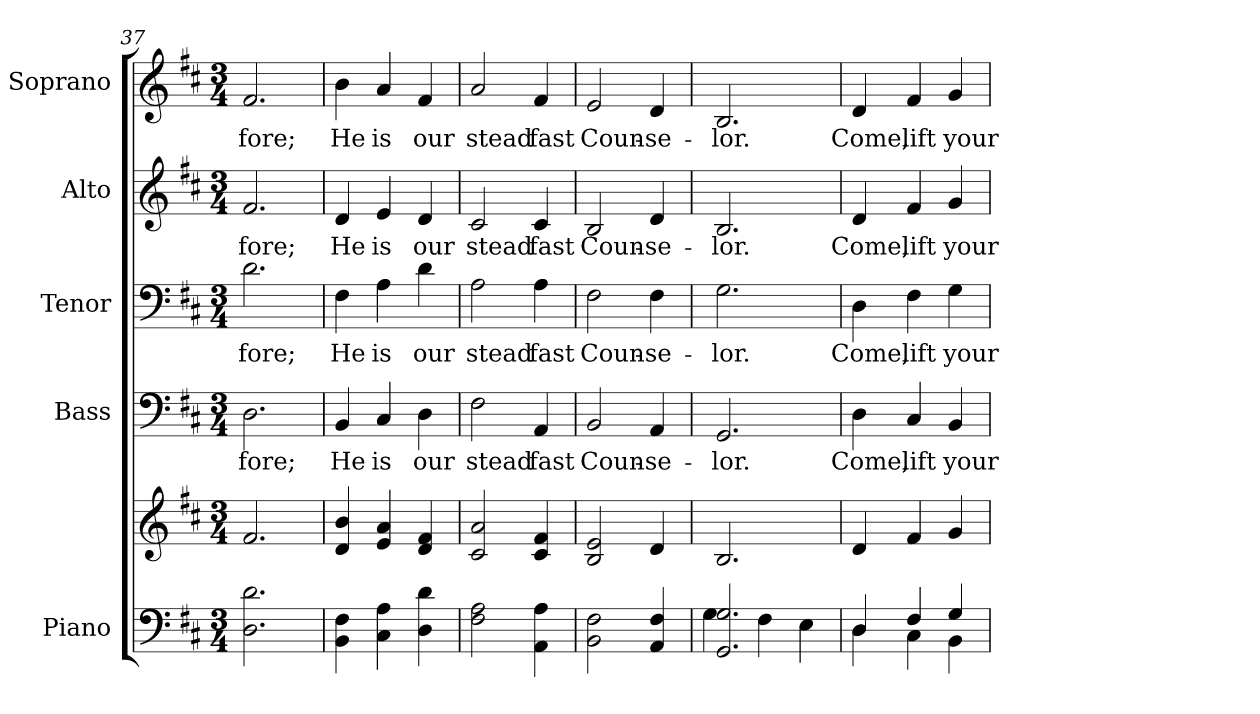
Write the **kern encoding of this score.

**kern	**kern	**kern	**text	**kern	**text	**kern	**text	**kern	**text
*part5	*part5	*part4	*part4	*part3	*part3	*part2	*part2	*part1	*part1
*staff6	*staff5	*staff4	*staff4	*staff3	*staff3	*staff2	*staff2	*staff1	*staff1
*I"Piano	*	*I"Bass	*	*I"Tenor	*	*I"Alto	*	*I"Soprano	*
*I'Pno.	*	*I'B.	*	*I'T.	*	*I'A.	*	*I'S.	*
!!LO:PB:g=z
*clefF4	*clefG2	*clefF4	*	*clefF4	*	*clefG2	*	*clefG2	*
*k[f#c#]	*k[f#c#]	*k[f#c#]	*	*k[f#c#]	*	*k[f#c#]	*	*k[f#c#]	*
*D:	*D:	*D:	*	*D:	*	*D:	*	*D:	*
*M3/4	*M3/4	*M3/4	*	*M3/4	*	*M3/4	*	*M3/4	*
=37	=37	=37	=37	=37	=37	=37	=37	=37	=37
!	!	!	!LO:LY:b:color=#000000	!	!	!	!	!	!
!	!	!	!	!	!LO:LY:b:color=#000000	!	!	!	!
!	!	!	!	!	!	!	!LO:LY:b:color=#000000	!	!
!	!	!	!	!	!	!	!	!	!LO:LY:b:color=#000000
2.Di\ 2.di	2.f#i/	2.Di\	fore;	2.di\	fore;	2.f#i/	fore;	2.f#i/	fore;
=38	=38	=38	=38	=38	=38	=38	=38	=38	=38
!	!	!	!LO:LY:b:color=#000000	!	!	!	!	!	!
!	!	!	!	!	!LO:LY:b:color=#000000	!	!	!	!
!	!	!	!	!	!	!	!LO:LY:b:color=#000000	!	!
!	!	!	!	!	!	!	!	!	!LO:LY:b:color=#000000
4BBi\ 4F#i	4di/ 4bi	4BBi/	He	4F#i\	He	4di/	He	4bi\	He
!	!	!	!LO:LY:b:color=#000000	!	!	!	!	!	!
!	!	!	!	!	!LO:LY:b:color=#000000	!	!	!	!
!	!	!	!	!	!	!	!LO:LY:b:color=#000000	!	!
!	!	!	!	!	!	!	!	!	!LO:LY:b:color=#000000
4C#i\ 4Ai	4ei/ 4ai	4C#i/	is	4Ai\	is	4ei/	is	4ai/	is
!	!	!	!LO:LY:b:color=#000000	!	!	!	!	!	!
!	!	!	!	!	!LO:LY:b:color=#000000	!	!	!	!
!	!	!	!	!	!	!	!LO:LY:b:color=#000000	!	!
!	!	!	!	!	!	!	!	!	!LO:LY:b:color=#000000
4Di\ 4di	4di/ 4f#i	4Di\	our	4di\	our	4di/	our	4f#i/	our
=39	=39	=39	=39	=39	=39	=39	=39	=39	=39
!	!	!	!LO:LY:b:color=#000000	!	!	!	!	!	!
!	!	!	!	!	!LO:LY:b:color=#000000	!	!	!	!
!	!	!	!	!	!	!	!LO:LY:b:color=#000000	!	!
!	!	!	!	!	!	!	!	!	!LO:LY:b:color=#000000
2F#i\ 2Ai	2c#i/ 2ai	2F#i\	stead	2Ai\	stead	2c#i/	stead	2ai/	stead
!	!	!	!LO:LY:b:color=#000000	!	!	!	!	!	!
!	!	!	!	!	!LO:LY:b:color=#000000	!	!	!	!
!	!	!	!	!	!	!	!LO:LY:b:color=#000000	!	!
!	!	!	!	!	!	!	!	!	!LO:LY:b:color=#000000
4AAi\ 4Ai	4c#i/ 4f#i	4AAi/	fast	4Ai\	fast	4c#i/	fast	4f#i/	fast
!!LO:PB:g=z
=40	=40	=40	=40	=40	=40	=40	=40	=40	=40
!	!	!	!LO:LY:b:color=#000000	!	!	!	!	!	!
!	!	!	!	!	!LO:LY:b:color=#000000	!	!	!	!
!	!	!	!	!	!	!	!LO:LY:b:color=#000000	!	!
!	!	!	!	!	!	!	!	!	!LO:LY:b:color=#000000
2BBi\ 2F#i	2Bi/ 2ei	2BBi/	Coun-	2F#i\	Coun-	2Bi/	Coun-	2ei/	Coun-
!	!	!	!LO:LY:b:color=#000000	!	!	!	!	!	!
!	!	!	!	!	!LO:LY:b:color=#000000	!	!	!	!
!	!	!	!	!	!	!	!LO:LY:b:color=#000000	!	!
!	!	!	!	!	!	!	!	!	!LO:LY:b:color=#000000
4AAi/ 4F#i	4di/	4AAi/	-se-	4F#i\	-se-	4di/	-se-	4di/	-se-
=41	=41	=41	=41	=41	=41	=41	=41	=41	=41
*^	*	*	*	*	*	*	*	*	*
!	!	!	!	!LO:LY:b:color=#000000	!	!	!	!	!	!
!	!	!	!	!	!	!LO:LY:b:color=#000000	!	!	!	!
!	!	!	!	!	!	!	!	!LO:LY:b:color=#000000	!	!
!	!	!	!	!	!	!	!	!	!	!LO:LY:b:color=#000000
2.GGi/ 2.Gi	4Gi\	2.Bi/	2.GGi/	-lor.	2.Gi\	-lor.	2.Bi/	-lor.	2.Bi/	-lor.
.	4F#i\	.	.	.	.	.	.	.	.	.
.	4Ei\	.	.	.	.	.	.	.	.	.
=42	=42	=42	=42	=42	=42	=42	=42	=42	=42	=42
!	!	!	!	!LO:LY:b:color=#000000	!	!	!	!	!	!
!	!	!	!	!	!	!LO:LY:b:color=#000000	!	!	!	!
!	!	!	!	!	!	!	!	!LO:LY:b:color=#000000	!	!
!	!	!	!	!	!	!	!	!	!	!LO:LY:b:color=#000000
4Di/	4Di\	4di/	4Di\	Come,	4Di\	Come,	4di/	Come,	4di/	Come,
!	!	!	!	!LO:LY:b:color=#000000	!	!	!	!	!	!
!	!	!	!	!	!	!LO:LY:b:color=#000000	!	!	!	!
!	!	!	!	!	!	!	!	!LO:LY:b:color=#000000	!	!
!	!	!	!	!	!	!	!	!	!	!LO:LY:b:color=#000000
4F#i/	4C#i\	4f#i/	4C#i/	lift	4F#i\	lift	4f#i/	lift	4f#i/	lift
!	!	!	!	!LO:LY:b:color=#000000	!	!	!	!	!	!
!	!	!	!	!	!	!LO:LY:b:color=#000000	!	!	!	!
!	!	!	!	!	!	!	!	!LO:LY:b:color=#000000	!	!
!	!	!	!	!	!	!	!	!	!	!LO:LY:b:color=#000000
4Gi/	4BBi\	4gi/	4BBi/	your	4Gi\	your	4gi/	your	4gi/	your
*v	*v	*	*	*	*	*	*	*	*	*
=	=	=	=	=	=	=	=	=	=
*-	*-	*-	*-	*-	*-	*-	*-	*-	*-
